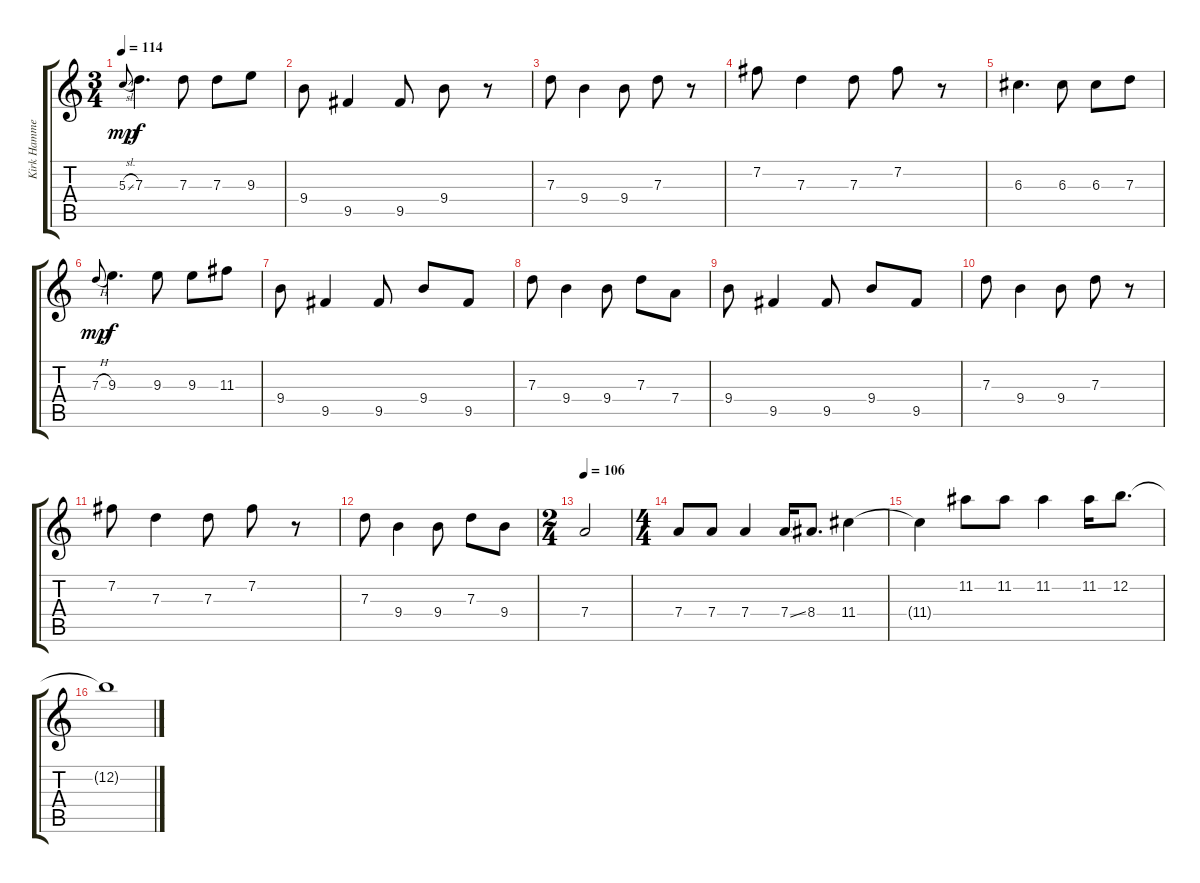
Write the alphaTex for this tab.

\track ("Kirk Hammett" "Kirk Hamme") {instrument distortionguitar}
\staff {score tabs}
\tuning (E4 B3 G3 D3 A2 E2) {hide}
\ts (3 4)
\tempo 114
\clef g2
\ks c
5.3{sl}.8{gr onbeat dy mp} 7.3.4{d dy f} 7.3.8 7.3.8 9.3.8 |
9.4.8 9.5.4 9.5.8 9.4.8 r.8 |
7.3.8 9.4.4 9.4.8 7.3.8 r.8 |
7.2.8 7.3.4 7.3.8 7.2.8 r.8 |
6.3.4{d} 6.3.8 6.3.8 7.3.8 |
7.3{h}.8{gr onbeat dy mp} 9.3.4{d dy f} 9.3.8 9.3.8 11.3.8 |
9.4.8 9.5.4 9.5.8 9.4.8 9.5.8 |
7.3.8 9.4.4 9.4.8 7.3.8 7.4.8 |
9.4.8 9.5.4 9.5.8 9.4.8 9.5.8 |
7.3.8 9.4.4 9.4.8 7.3.8 r.8 |
7.2.8 7.3.4 7.3.8 7.2.8 r.8 |
7.3.8 9.4.4 9.4.8 7.3.8 9.4.8 |
\ts (2 4)
\tempo 106
7.4.2 |
\ts (4 4)
7.4.8 7.4.8 7.4.4 7.4{ss}.16 8.4.8{d} 11.4.4 |
11.4{t}.4 11.2.8 11.2.8 11.2.4 11.2.16 12.2.8{d} |
12.2{t}.1
